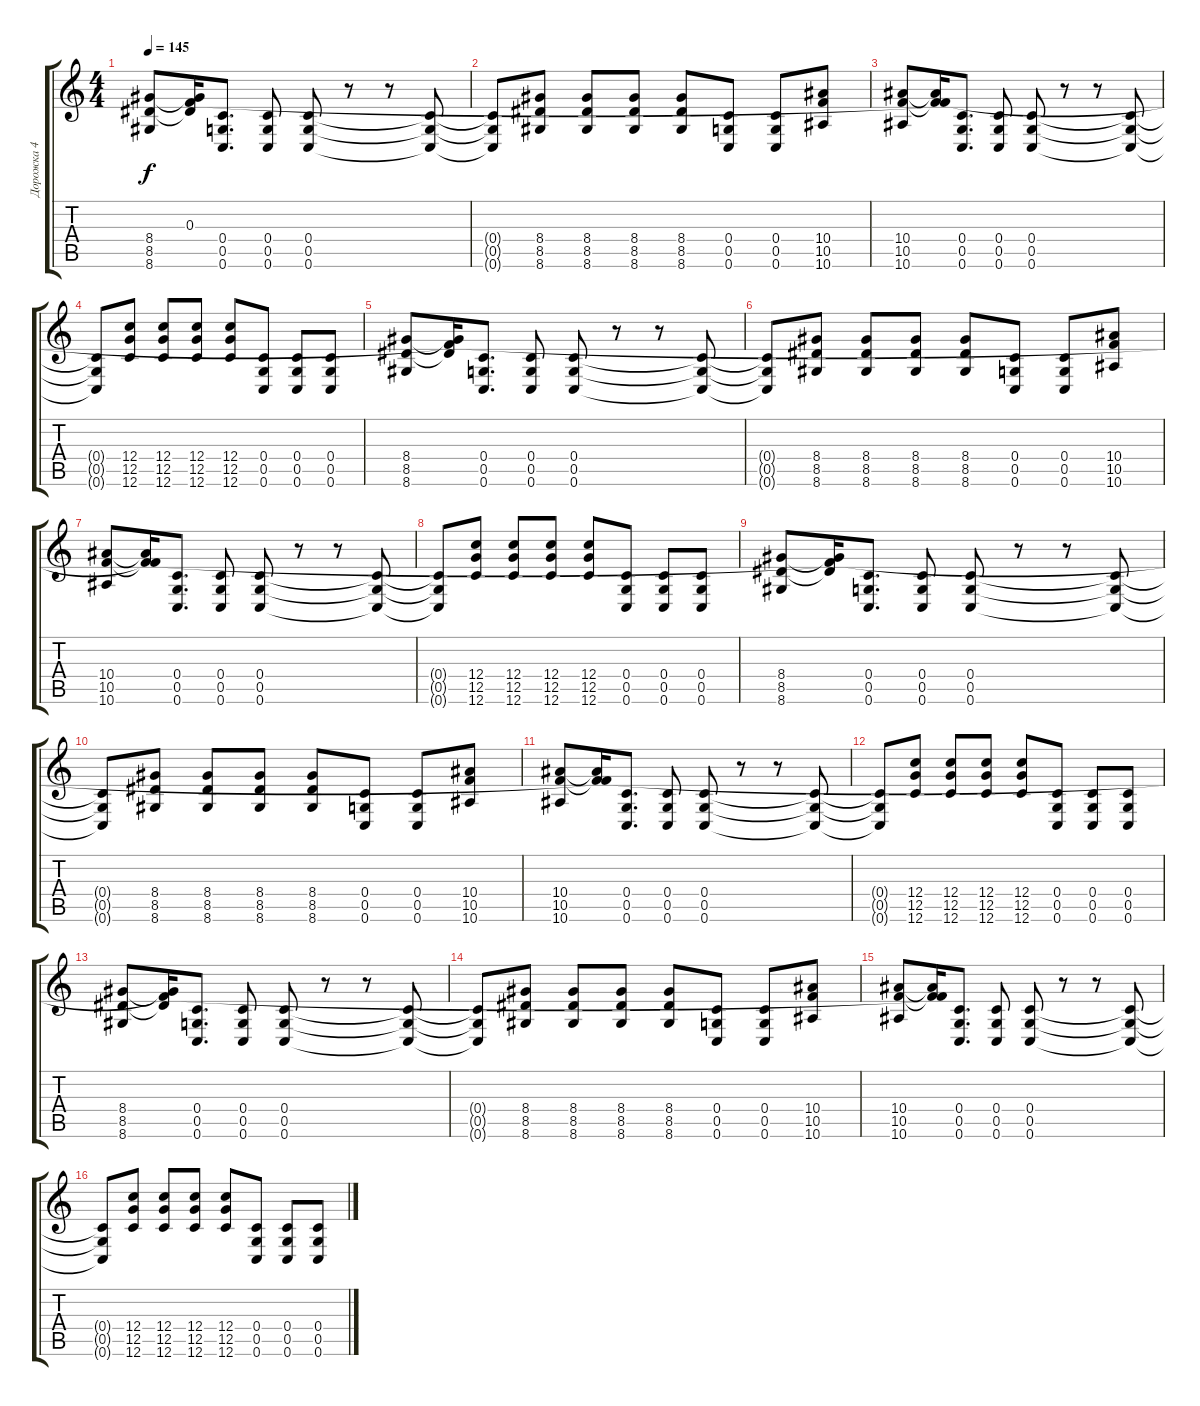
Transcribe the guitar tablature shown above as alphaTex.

\track ("Дорожка 4" "Дорожка 4") {instrument distortionguitar}
\staff {score tabs}
\tuning (D4 A3 F3 C3 G2 C2) {hide}
\ts (4 4)
\tempo 145
\clef g2
\ks c
(8.4 8.5 8.6).8{dy f} (0.3 8.4{t} 8.5{t}).16 (0.4 0.5 0.6).8{d} (0.4 0.5 0.6).8 (0.4 0.5 0.6).8 r.8 r.8 (0.4{t} 0.5{t} 0.6{t}).8 |
(0.4{t} 0.5{t} 0.6{t}).8 (8.4 8.5 8.6).8 (8.4 8.5 8.6).8 (8.4 8.5 8.6).8 (8.4 8.5 8.6).8 (0.4 0.5 0.6).8 (0.4 0.5 0.6).8 (10.4 10.5 10.6).8 |
(10.4 10.5 10.6).8 (0.3{t} 10.4{t} 10.5{t}).16 (0.4 0.5 0.6).8{d} (0.4 0.5 0.6).8 (0.4 0.5 0.6).8 r.8 r.8 (0.4{t} 0.5{t} 0.6{t}).8 |
(0.4{t} 0.5{t} 0.6{t}).8 (12.4 12.5 12.6).8 (12.4 12.5 12.6).8 (12.4 12.5 12.6).8 (12.4 12.5 12.6).8 (0.4 0.5 0.6).8 (0.4 0.5 0.6).8 (0.4 0.5 0.6).8 |
(8.4 8.5 8.6).8 (0.3{t} 8.4{t} 8.5{t}).16 (0.4 0.5 0.6).8{d} (0.4 0.5 0.6).8 (0.4 0.5 0.6).8 r.8 r.8 (0.4{t} 0.5{t} 0.6{t}).8 |
(0.4{t} 0.5{t} 0.6{t}).8 (8.4 8.5 8.6).8 (8.4 8.5 8.6).8 (8.4 8.5 8.6).8 (8.4 8.5 8.6).8 (0.4 0.5 0.6).8 (0.4 0.5 0.6).8 (10.4 10.5 10.6).8 |
(10.4 10.5 10.6).8 (0.3{t} 10.4{t} 10.5{t}).16 (0.4 0.5 0.6).8{d} (0.4 0.5 0.6).8 (0.4 0.5 0.6).8 r.8 r.8 (0.4{t} 0.5{t} 0.6{t}).8 |
(0.4{t} 0.5{t} 0.6{t}).8 (12.4 12.5 12.6).8 (12.4 12.5 12.6).8 (12.4 12.5 12.6).8 (12.4 12.5 12.6).8 (0.4 0.5 0.6).8 (0.4 0.5 0.6).8 (0.4 0.5 0.6).8 |
(8.4 8.5 8.6).8 (0.3{t} 8.4{t} 8.5{t}).16 (0.4 0.5 0.6).8{d} (0.4 0.5 0.6).8 (0.4 0.5 0.6).8 r.8 r.8 (0.4{t} 0.5{t} 0.6{t}).8 |
(0.4{t} 0.5{t} 0.6{t}).8 (8.4 8.5 8.6).8 (8.4 8.5 8.6).8 (8.4 8.5 8.6).8 (8.4 8.5 8.6).8 (0.4 0.5 0.6).8 (0.4 0.5 0.6).8 (10.4 10.5 10.6).8 |
(10.4 10.5 10.6).8 (0.3{t} 10.4{t} 10.5{t}).16 (0.4 0.5 0.6).8{d} (0.4 0.5 0.6).8 (0.4 0.5 0.6).8 r.8 r.8 (0.4{t} 0.5{t} 0.6{t}).8 |
(0.4{t} 0.5{t} 0.6{t}).8 (12.4 12.5 12.6).8 (12.4 12.5 12.6).8 (12.4 12.5 12.6).8 (12.4 12.5 12.6).8 (0.4 0.5 0.6).8 (0.4 0.5 0.6).8 (0.4 0.5 0.6).8 |
(8.4 8.5 8.6).8 (0.3{t} 8.4{t} 8.5{t}).16 (0.4 0.5 0.6).8{d} (0.4 0.5 0.6).8 (0.4 0.5 0.6).8 r.8 r.8 (0.4{t} 0.5{t} 0.6{t}).8 |
(0.4{t} 0.5{t} 0.6{t}).8 (8.4 8.5 8.6).8 (8.4 8.5 8.6).8 (8.4 8.5 8.6).8 (8.4 8.5 8.6).8 (0.4 0.5 0.6).8 (0.4 0.5 0.6).8 (10.4 10.5 10.6).8 |
(10.4 10.5 10.6).8 (0.3{t} 10.4{t} 10.5{t}).16 (0.4 0.5 0.6).8{d} (0.4 0.5 0.6).8 (0.4 0.5 0.6).8 r.8 r.8 (0.4{t} 0.5{t} 0.6{t}).8 |
(0.4{t} 0.5{t} 0.6{t}).8 (12.4 12.5 12.6).8 (12.4 12.5 12.6).8 (12.4 12.5 12.6).8 (12.4 12.5 12.6).8 (0.4 0.5 0.6).8 (0.4 0.5 0.6).8 (0.4 0.5 0.6).8
